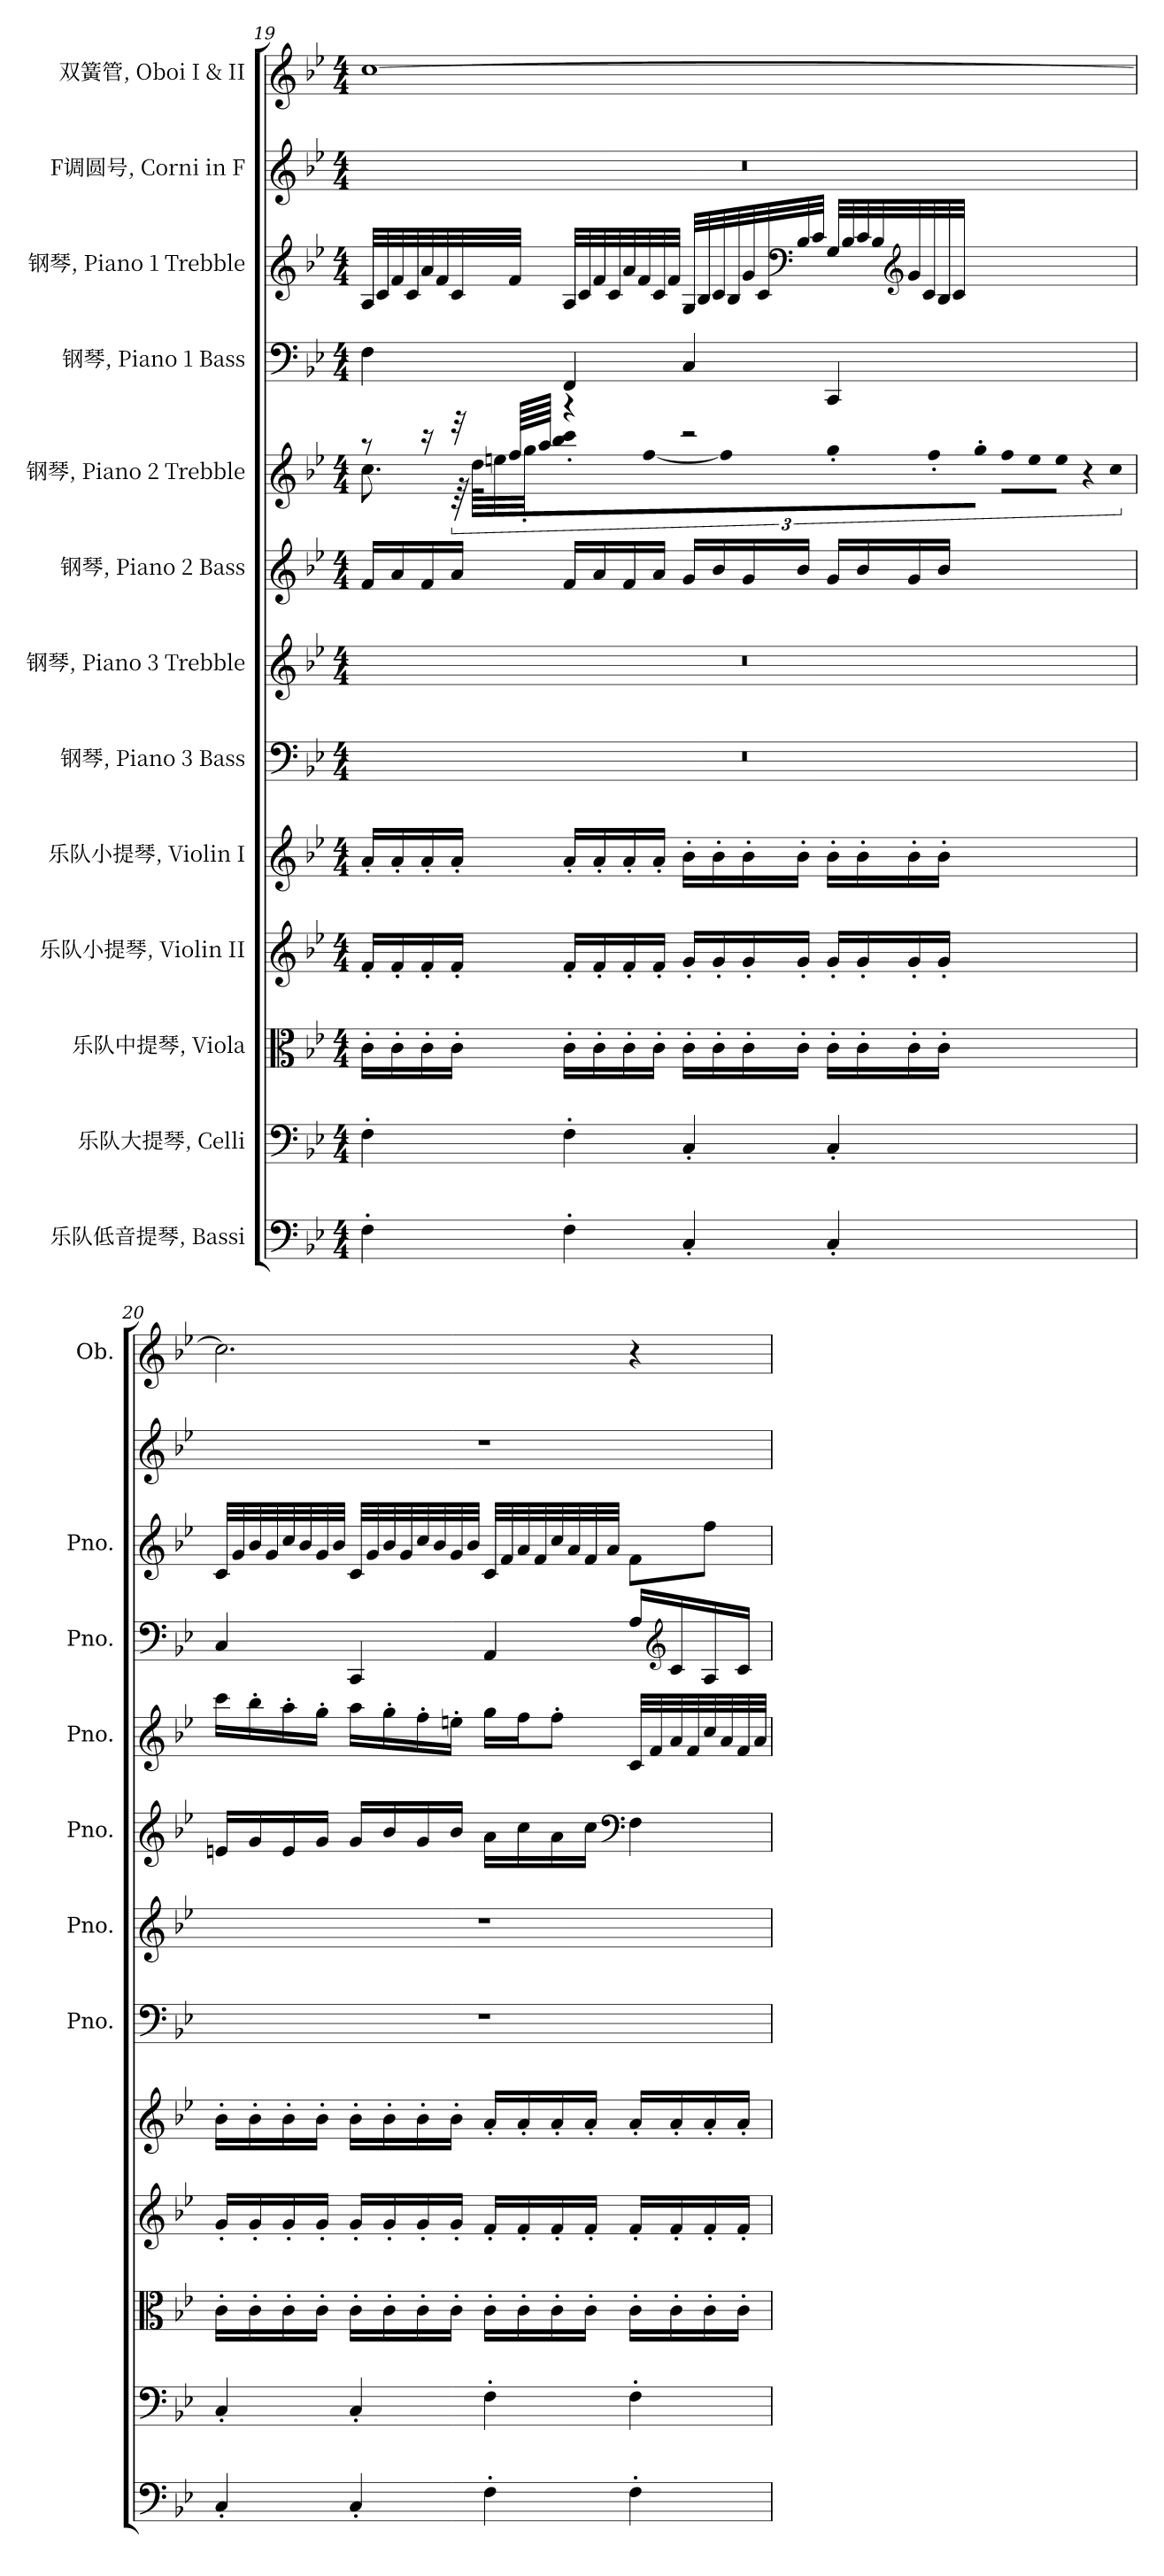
**kern	**kern	**kern	**kern	**kern	**kern	**kern	**kern	**kern	**kern	**kern	**kern	**kern
*part13	*part12	*part11	*part10	*part9	*part8	*part7	*part6	*part5	*part4	*part3	*part2	*part1
*staff13	*staff12	*staff11	*staff10	*staff9	*staff8	*staff7	*staff6	*staff5	*staff4	*staff3	*staff2	*staff1
*I"乐队低音提琴, Bassi	*I"乐队大提琴, Celli	*I"乐队中提琴, Viola	*I"乐队小提琴, Violin II	*I"乐队小提琴, Violin I	*I"钢琴, Piano 3 Bass	*I"钢琴, Piano 3 Trebble	*I"钢琴, Piano 2 Bass	*I"钢琴, Piano 2 Trebble	*I"钢琴, Piano 1 Bass	*I"钢琴, Piano 1 Trebble	*I"F调圆号, Corni in F	*I"双簧管, Oboi I &amp; II
*	*	*	*	*	*I'Pno.	*I'Pno.	*I'Pno.	*I'Pno.	*I'Pno.	*I'Pno.	*	*I'Ob.
!!LO:PB:g=z
*clefF4	*clefF4	*clefC3	*clefG2	*clefG2	*clefF4	*clefG2	*clefG2	*clefG2	*clefF4	*clefG2	*clefG2	*clefG2
*ITrd7c12	*	*	*	*	*	*	*	*	*	*	*ITrd4c7	*
*k[b-e-]	*k[b-e-]	*k[b-e-]	*k[b-e-]	*k[b-e-]	*k[b-e-]	*k[b-e-]	*k[b-e-]	*k[b-e-]	*k[b-e-]	*k[b-e-]	*k[b-e-a-]	*k[b-e-]
*M4/4	*M4/4	*M4/4	*M4/4	*M4/4	*M4/4	*M4/4	*M4/4	*M4/4	*M4/4	*M4/4	*M4/4	*M4/4
=19	=19	=19	=19	=19	=19	=19	=19	=19	=19	=19	=19	=19
*	*	*	*	*	*	*	*	*^	*	*	*	*
4FF'\	4F'\	16c'\LL	16f'/LL	16a'/LL	1r	1r	16f/LL	8r	8.cc\	4F\	32A/LLL	1r	[1cc
.	.	.	.	.	.	.	.	.	.	.	32c/	.	.
.	.	16c'\	16f'/	16a'/	.	.	16a/	.	.	.	32f/	.	.
.	.	.	.	.	.	.	.	.	.	.	32c/	.	.
.	.	16c'\	16f'/	16a'/	.	.	16f/	16r	.	.	32a/	.	.
.	.	.	.	.	.	.	.	.	.	.	32f/	.	.
.	.	16c'\JJ	16f'/JJ	16a'/JJ	.	.	16a/JJ	32r	96r	.	32c/	.	.
.	.	.	.	.	.	.	.	.	96dd\KLLL	.	.	.	.
.	.	.	.	.	.	.	.	.	48een\	.	.	.	.
.	.	.	.	.	.	.	.	64ff/LLLL	.	.	32f/JJJ	.	.
.	.	.	.	.	.	.	.	.	48gg'\JJ	.	.	.	.
.	.	.	.	.	.	.	.	64aa/JJJJ	.	.	.	.	.
4FF'\	4F'\	16c'\LL	16f'/LL	16a'/LL	.	.	16f/LL	4r	8bb-\' 8ccc\'	4FF/	32A/LLL	.	.
.	.	.	.	.	.	.	.	.	.	.	32c/	.	.
.	.	16c'\	16f'/	16a'/	.	.	16a/	.	.	.	32f/	.	.
.	.	.	.	.	.	.	.	.	.	.	32c/	.	.
.	.	16c'\	16f'/	16a'/	.	.	16f/	.	[16ff\L	.	32a/	.	.
.	.	.	.	.	.	.	.	.	.	.	32f/	.	.
.	.	16c'\JJ	16f'/JJ	16a'/JJ	.	.	16a/JJ	.	64ff\LL]	.	32c/	.	.
.	.	.	.	.	.	.	.	.	64gg'\	.	.	.	.
.	.	.	.	.	.	.	.	.	64ff'\	.	32f/JJJ	.	.
.	.	.	.	.	.	.	.	.	64gg'\JJJJ	.	.	.	.
4CC'/	4C'/	16c'\LL	16g'/LL	16b-'\LL	.	.	16g/LL	2r	16ff\LL	4C/	32G/LLL	.	.
.	.	.	.	.	.	.	.	.	.	.	32B-/	.	.
.	.	16c'\	16g'/	16b-'\	.	.	16b-/	.	16ee\J	.	32c/	.	.
.	.	.	.	.	.	.	.	.	.	.	32B-/	.	.
.	.	16c'\	16g'/	16b-'\	.	.	16g/	.	8ee\J	.	32g/	.	.
.	.	.	.	.	.	.	.	.	.	.	32c/	.	.
*	*	*	*	*	*	*	*	*	*	*	*clefF4	*	*
.	.	16c'\JJ	16g'/JJ	16b-'\JJ	.	.	16b-/JJ	.	.	.	32B-/	.	.
.	.	.	.	.	.	.	.	.	.	.	32c/JJJ	.	.
4CC'/	4C'/	16c'\LL	16g'/LL	16b-'\LL	.	.	16g/LL	.	8r	4CC/	32G/LLL	.	.
.	.	.	.	.	.	.	.	.	.	.	32B-/	.	.
.	.	16c'\	16g'/	16b-'\	.	.	16b-/	.	.	.	32c/	.	.
.	.	.	.	.	.	.	.	.	.	.	32B-/	.	.
*	*	*	*	*	*	*	*	*	*	*	*clefG2	*	*
.	.	16c'\	16g'/	16b-'\	.	.	16g/	.	8cc\	.	32g/	.	.
.	.	.	.	.	.	.	.	.	.	.	32c/	.	.
.	.	16c'\JJ	16g'/JJ	16b-'\JJ	.	.	16b-/JJ	.	.	.	32B-/	.	.
.	.	.	.	.	.	.	.	.	.	.	32c/JJJ	.	.
*	*	*	*	*	*	*	*	*v	*v	*	*	*	*
!!LO:PB:g=z
=20	=20	=20	=20	=20	=20	=20	=20	=20	=20	=20	=20	=20
4CC'/	4C'/	16c'\LL	16g'/LL	16b-'\LL	1r	1r	16en/LL	16ccc\LL	4C/	32c/LLL	1r	2.cc\]
.	.	.	.	.	.	.	.	.	.	32g/	.	.
.	.	16c'\	16g'/	16b-'\	.	.	16g/	16bb-'\	.	32b-/	.	.
.	.	.	.	.	.	.	.	.	.	32g/	.	.
.	.	16c'\	16g'/	16b-'\	.	.	16e/	16aa'\	.	32cc/	.	.
.	.	.	.	.	.	.	.	.	.	32b-/	.	.
.	.	16c'\JJ	16g'/JJ	16b-'\JJ	.	.	16g/JJ	16gg'\JJ	.	32g/	.	.
.	.	.	.	.	.	.	.	.	.	32b-/JJJ	.	.
4CC'/	4C'/	16c'\LL	16g'/LL	16b-'\LL	.	.	16g/LL	16aa\LL	4CC/	32c/LLL	.	.
.	.	.	.	.	.	.	.	.	.	32g/	.	.
.	.	16c'\	16g'/	16b-'\	.	.	16b-/	16gg'\	.	32b-/	.	.
.	.	.	.	.	.	.	.	.	.	32g/	.	.
.	.	16c'\	16g'/	16b-'\	.	.	16g/	16ff'\	.	32cc/	.	.
.	.	.	.	.	.	.	.	.	.	32b-/	.	.
.	.	16c'\JJ	16g'/JJ	16b-'\JJ	.	.	16b-/JJ	16een'\JJ	.	32g/	.	.
.	.	.	.	.	.	.	.	.	.	32b-/JJJ	.	.
4FF'\	4F'\	16c'\LL	16f'/LL	16a'/LL	.	.	16a\LL	16gg\LL	4AA/	32c/LLL	.	.
.	.	.	.	.	.	.	.	.	.	32f/	.	.
.	.	16c'\	16f'/	16a'/	.	.	16cc\	16ff\J	.	32a/	.	.
.	.	.	.	.	.	.	.	.	.	32f/	.	.
.	.	16c'\	16f'/	16a'/	.	.	16a\	8ff'\J	.	32cc/	.	.
.	.	.	.	.	.	.	.	.	.	32a/	.	.
.	.	16c'\JJ	16f'/JJ	16a'/JJ	.	.	16cc\JJ	.	.	32f/	.	.
.	.	.	.	.	.	.	.	.	.	32a/JJJ	.	.
*	*	*	*	*	*	*	*clefF4	*	*	*	*	*
4FF'\	4F'\	16c'\LL	16f'/LL	16a'/LL	.	.	4F\	32c/LLL	16A/LL	8f\L	.	4r
.	.	.	.	.	.	.	.	32f/	.	.	.	.
*	*	*	*	*	*	*	*	*	*clefG2	*	*	*
.	.	16c'\	16f'/	16a'/	.	.	.	32a/	16c/	.	.	.
.	.	.	.	.	.	.	.	32f/	.	.	.	.
.	.	16c'\	16f'/	16a'/	.	.	.	32cc/	16A/	8ff\J	.	.
.	.	.	.	.	.	.	.	32a/	.	.	.	.
.	.	16c'\JJ	16f'/JJ	16a'/JJ	.	.	.	32f/	16c/JJ	.	.	.
.	.	.	.	.	.	.	.	32a/JJJ	.	.	.	.
=	=	=	=	=	=	=	=	=	=	=	=	=
*-	*-	*-	*-	*-	*-	*-	*-	*-	*-	*-	*-	*-
